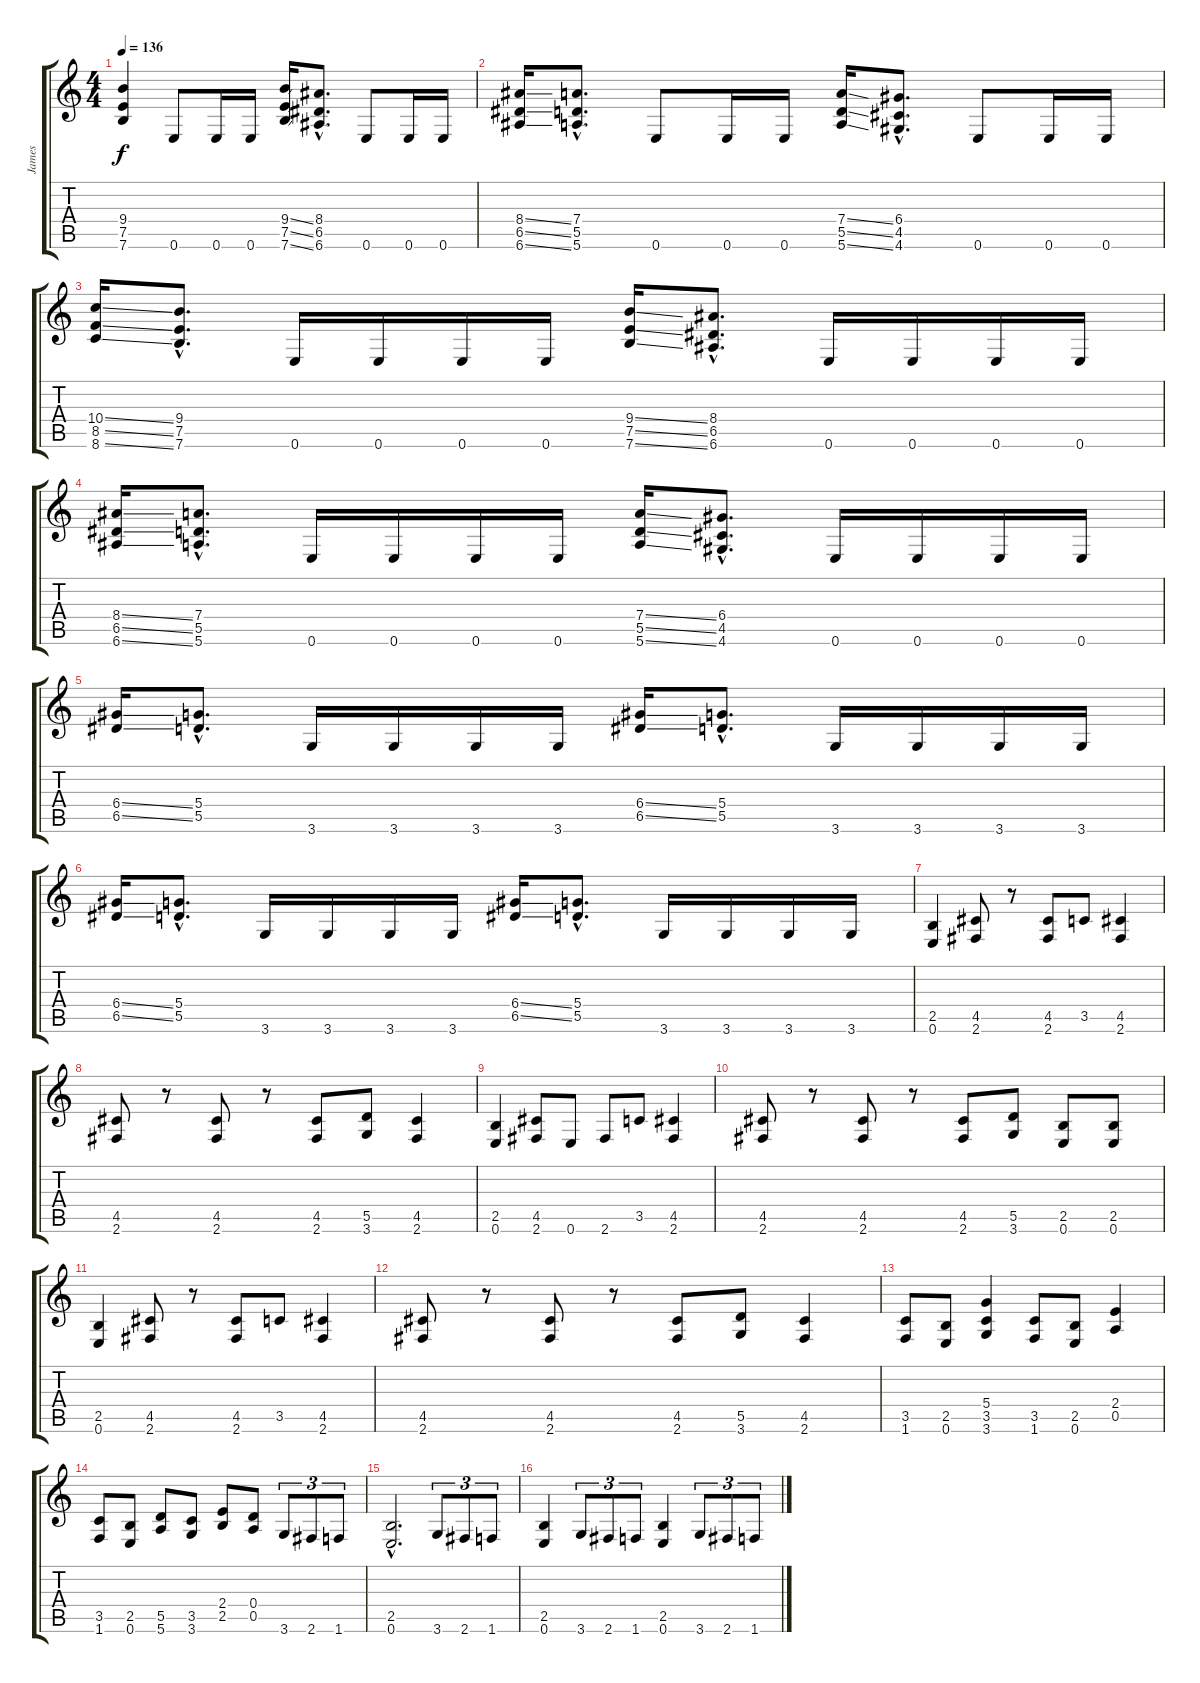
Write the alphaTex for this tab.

\track ("James" "James") {instrument distortionguitar}
\staff {score tabs}
\tuning (E4 B3 G3 D3 A2 E2) {hide}
\ts (4 4)
\tempo 136
\clef g2
\ks c
(9.4 7.5 7.6).4{dy f} 0.6.8 0.6.16 0.6.16 (9.4{ss} 7.5{ss} 7.6{ss}).16 (8.4{hac} 6.5{hac} 6.6{hac}).8{d} 0.6.8 0.6.16 0.6.16 |
(8.4{ss} 6.5{ss} 6.6{ss}).16 (7.4{hac} 5.5{hac} 5.6{hac}).8{d} 0.6.8 0.6.16 0.6.16 (7.4{ss} 5.5{ss} 5.6{ss}).16 (6.4{hac} 4.5{hac} 4.6{hac}).8{d} 0.6.8 0.6.16 0.6.16 |
(10.4{ss} 8.5{ss} 8.6{ss}).16 (9.4{hac} 7.5{hac} 7.6{hac}).8{d} 0.6.16 0.6.16 0.6.16 0.6.16 (9.4{ss} 7.5{ss} 7.6{ss}).16 (8.4{hac} 6.5{hac} 6.6{hac}).8{d} 0.6.16 0.6.16 0.6.16 0.6.16 |
(8.4{ss} 6.5{ss} 6.6{ss}).16 (7.4{hac} 5.5{hac} 5.6{hac}).8{d} 0.6.16 0.6.16 0.6.16 0.6.16 (7.4{ss} 5.5{ss} 5.6{ss}).16 (6.4{hac} 4.5{hac} 4.6{hac}).8{d} 0.6.16 0.6.16 0.6.16 0.6.16 |
(6.4{ss} 6.5{ss}).16 (5.4{hac} 5.5{hac}).8{d} 3.6.16 3.6.16 3.6.16 3.6.16 (6.4{ss} 6.5{ss}).16 (5.4{hac} 5.5{hac}).8{d} 3.6.16 3.6.16 3.6.16 3.6.16 |
(6.4{ss} 6.5{ss}).16 (5.4{hac} 5.5{hac}).8{d} 3.6.16 3.6.16 3.6.16 3.6.16 (6.4{ss} 6.5{ss}).16 (5.4{hac} 5.5{hac}).8{d} 3.6.16 3.6.16 3.6.16 3.6.16 |
(2.5 0.6).4 (4.5 2.6).8 r.8 (4.5 2.6).8 3.5.8 (4.5 2.6).4 |
(4.5 2.6).8 r.8 (4.5 2.6).8 r.8 (4.5 2.6).8 (5.5 3.6).8 (4.5 2.6).4 |
(2.5 0.6).4 (4.5 2.6).8 0.6.8 2.6.8 3.5.8 (4.5 2.6).4 |
(4.5 2.6).8 r.8 (4.5 2.6).8 r.8 (4.5 2.6).8 (5.5 3.6).8 (2.5 0.6).8 (2.5 0.6).8 |
(2.5 0.6).4 (4.5 2.6).8 r.8 (4.5 2.6).8 3.5.8 (4.5 2.6).4 |
(4.5 2.6).8 r.8 (4.5 2.6).8 r.8 (4.5 2.6).8 (5.5 3.6).8 (4.5 2.6).4 |
(3.5 1.6).8 (2.5 0.6).8 (5.4 3.5 3.6).4 (3.5 1.6).8 (2.5 0.6).8 (2.4 0.5).4 |
(3.5 1.6).8 (2.5 0.6).8 (5.5 5.6).8 (3.5 3.6).8 (2.4 2.5).8 (0.4 0.5).8 3.6.8{tu (3 2)} 2.6.8{tu (3 2)} 1.6.8{tu (3 2)} |
(2.5{hac} 0.6{hac}).2{d} 3.6.8{tu (3 2)} 2.6.8{tu (3 2)} 1.6.8{tu (3 2)} |
(2.5 0.6).4 3.6.8{tu (3 2)} 2.6.8{tu (3 2)} 1.6.8{tu (3 2)} (2.5 0.6).4 3.6.8{tu (3 2)} 2.6.8{tu (3 2)} 1.6.8{tu (3 2)}
